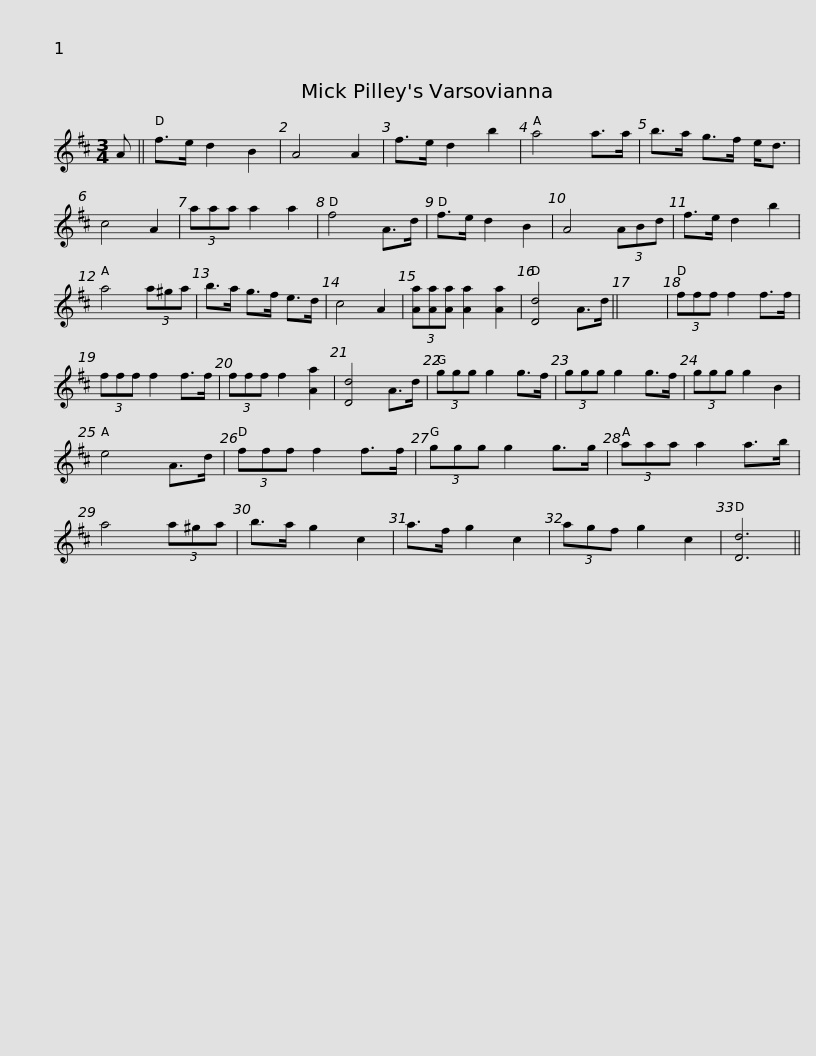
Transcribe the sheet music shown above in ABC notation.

X:1
L:1/8
M:3/4
I:linebreak $
K:D
V:1 treble
V:1
 A || f>e d2 B2 | A4 A2 | f>e d2 b2 | a4 a>a | %5
 b>a g>f e<d | c4 A2 | (3aaa a2 a2 | f4 A>d | f>e d2 B2 |$ %10
 A4 (3ABd | f>e d2 b2 | a4 (3a^ga | b>a g>f e>d | c4 A2 | %15
 (3[Aa][Aa][Aa] [Aa]2 [Aa]2 | [Dd]4 A>d || x6 | (3fff f2 f>f |$ (3fff f2 f>f | %20
 (3fff f2 [Aa]2 | [Dd]4 A>d | (3ggg g2 g>f | (3ggg g2 g>f | (3ggg g2 B2 | %25
 e4 A>d | (3fff f2 f>f |$ (3ggg g2 g>g | (3aaa a2 a>b | a4 (3a^ga | %30
 b>a g2 c2 | a>f g2 c2 | (3agf g2 c2 | [Dd]6 || %34
